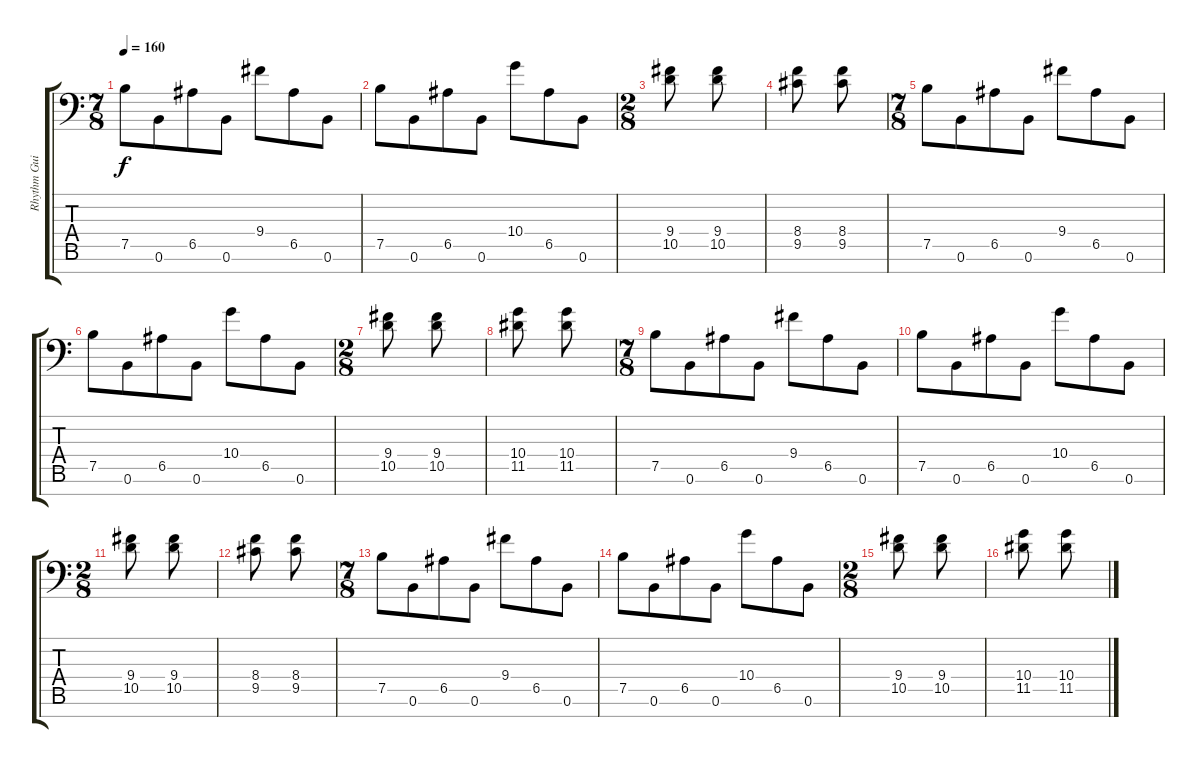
\track ("Rhythm Guitar 1" "Rhythm Gui") {instrument overdrivenguitar}
\staff {score tabs}
\tuning (B3 G3 D3 A2 E2 B1 Gb1) {hide}
\ts (7 8)
\tempo 160
\clef f4
\ks c
7.5.8{dy f} 0.6.8 6.5.8 0.6.8 9.4.8 6.5.8 0.6.8 |
7.5.8 0.6.8 6.5.8 0.6.8 10.4.8 6.5.8 0.6.8 |
\ts (2 8)
(9.4 10.5).8 (9.4 10.5).8 |
(8.4 9.5).8 (8.4 9.5).8 |
\ts (7 8)
7.5.8 0.6.8 6.5.8 0.6.8 9.4.8 6.5.8 0.6.8 |
7.5.8 0.6.8 6.5.8 0.6.8 10.4.8 6.5.8 0.6.8 |
\ts (2 8)
(9.4 10.5).8 (9.4 10.5).8 |
(10.4 11.5).8 (10.4 11.5).8 |
\ts (7 8)
7.5.8 0.6.8 6.5.8 0.6.8 9.4.8 6.5.8 0.6.8 |
7.5.8 0.6.8 6.5.8 0.6.8 10.4.8 6.5.8 0.6.8 |
\ts (2 8)
(9.4 10.5).8 (9.4 10.5).8 |
(8.4 9.5).8 (8.4 9.5).8 |
\ts (7 8)
7.5.8 0.6.8 6.5.8 0.6.8 9.4.8 6.5.8 0.6.8 |
7.5.8 0.6.8 6.5.8 0.6.8 10.4.8 6.5.8 0.6.8 |
\ts (2 8)
(9.4 10.5).8 (9.4 10.5).8 |
(10.4 11.5).8 (10.4 11.5).8
